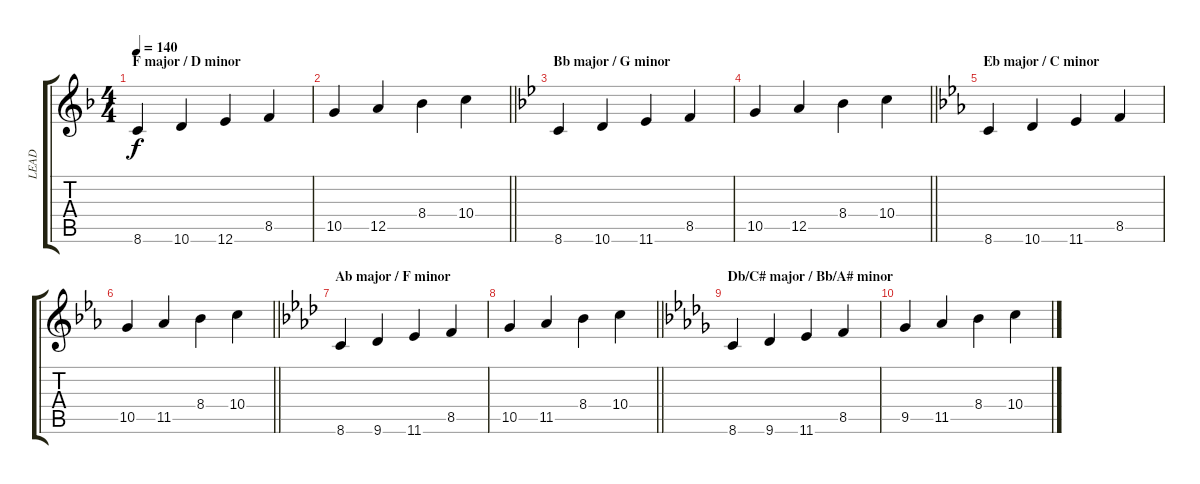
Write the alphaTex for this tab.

\track ("LEAD" "LEAD") {instrument distortionguitar}
\staff {score tabs}
\tuning (E4 B3 G3 D3 A2 E2) {hide}
\ts (4 4)
\section ("" "F major / D minor")
\tempo 140
\clef g2
\ks f
8.6.4{dy f} 10.6.4 12.6.4 8.5.4 |
\barLineRight lightlight
10.5.4 12.5.4 8.4.4 10.4.4 |
\section ("" "Bb major / G minor")
\ks bb
8.6.4 10.6.4 11.6.4 8.5.4 |
\barLineRight lightlight
10.5.4 12.5.4 8.4.4 10.4.4 |
\section ("" "Eb major / C minor")
\ks eb
8.6.4 10.6.4 11.6.4 8.5.4 |
\barLineRight lightlight
10.5.4 11.5.4 8.4.4 10.4.4 |
\section ("" "Ab major / F minor")
\ks ab
8.6.4 9.6.4 11.6.4 8.5.4 |
\barLineRight lightlight
10.5.4 11.5.4 8.4.4 10.4.4 |
\section ("" "Db/C# major / Bb/A# minor")
\ks db
8.6.4 9.6.4 11.6.4 8.5.4 |
9.5.4 11.5.4 8.4.4 10.4.4
